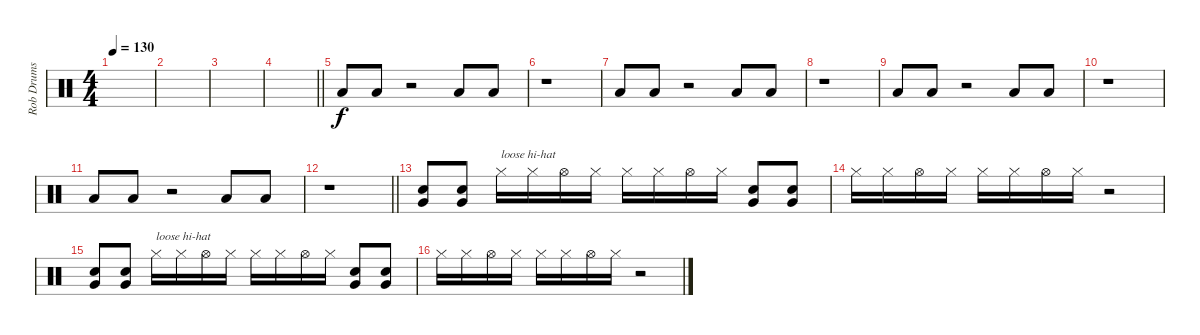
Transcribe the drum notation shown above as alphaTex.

\track ("Rob Drums" "Rob Drums") {instrument percussion}
\staff {score}
\articulation defaults
\ts (4 4)
\tempo 130
\clef neutral
\ks c
|
|
|
\barLineRight lightlight
|
"Low Floor Tom (hit)".8{dy f} "Low Floor Tom (hit)".8 r.2 "Low Floor Tom (hit)".8 "Low Floor Tom (hit)".8 |
r.1 |
"Low Floor Tom (hit)".8 "Low Floor Tom (hit)".8 r.2 "Low Floor Tom (hit)".8 "Low Floor Tom (hit)".8 |
r.1 |
"Low Floor Tom (hit)".8 "Low Floor Tom (hit)".8 r.2 "Low Floor Tom (hit)".8 "Low Floor Tom (hit)".8 |
r.1 |
"Low Floor Tom (hit)".8 "Low Floor Tom (hit)".8 r.2 "Low Floor Tom (hit)".8 "Low Floor Tom (hit)".8 |
\barLineRight lightlight
r.1 |
("Electric Snare (hit)" "Very Low Tom (hit)").8 ("Electric Snare (hit)" "Very Low Tom (hit)").8 "Hi-Hat (closed)".16{txt "loose hi-hat"} "Hi-Hat (closed)".16 "Hi-Hat (open)".16 "Hi-Hat (closed)".16 "Hi-Hat (closed)".16 "Hi-Hat (closed)".16 "Hi-Hat (open)".16 "Hi-Hat (closed)".16 ("Electric Snare (hit)" "Very Low Tom (hit)").8 ("Electric Snare (hit)" "Very Low Tom (hit)").8 |
"Hi-Hat (closed)".16 "Hi-Hat (closed)".16 "Hi-Hat (open)".16 "Hi-Hat (closed)".16 "Hi-Hat (closed)".16 "Hi-Hat (closed)".16 "Hi-Hat (open)".16 "Hi-Hat (closed)".16 r.2 |
("Electric Snare (hit)" "Very Low Tom (hit)").8 ("Electric Snare (hit)" "Very Low Tom (hit)").8 "Hi-Hat (closed)".16{txt "loose hi-hat"} "Hi-Hat (closed)".16 "Hi-Hat (open)".16 "Hi-Hat (closed)".16 "Hi-Hat (closed)".16 "Hi-Hat (closed)".16 "Hi-Hat (open)".16 "Hi-Hat (closed)".16 ("Electric Snare (hit)" "Very Low Tom (hit)").8 ("Electric Snare (hit)" "Very Low Tom (hit)").8 |
"Hi-Hat (closed)".16 "Hi-Hat (closed)".16 "Hi-Hat (open)".16 "Hi-Hat (closed)".16 "Hi-Hat (closed)".16 "Hi-Hat (closed)".16 "Hi-Hat (open)".16 "Hi-Hat (closed)".16 r.2
